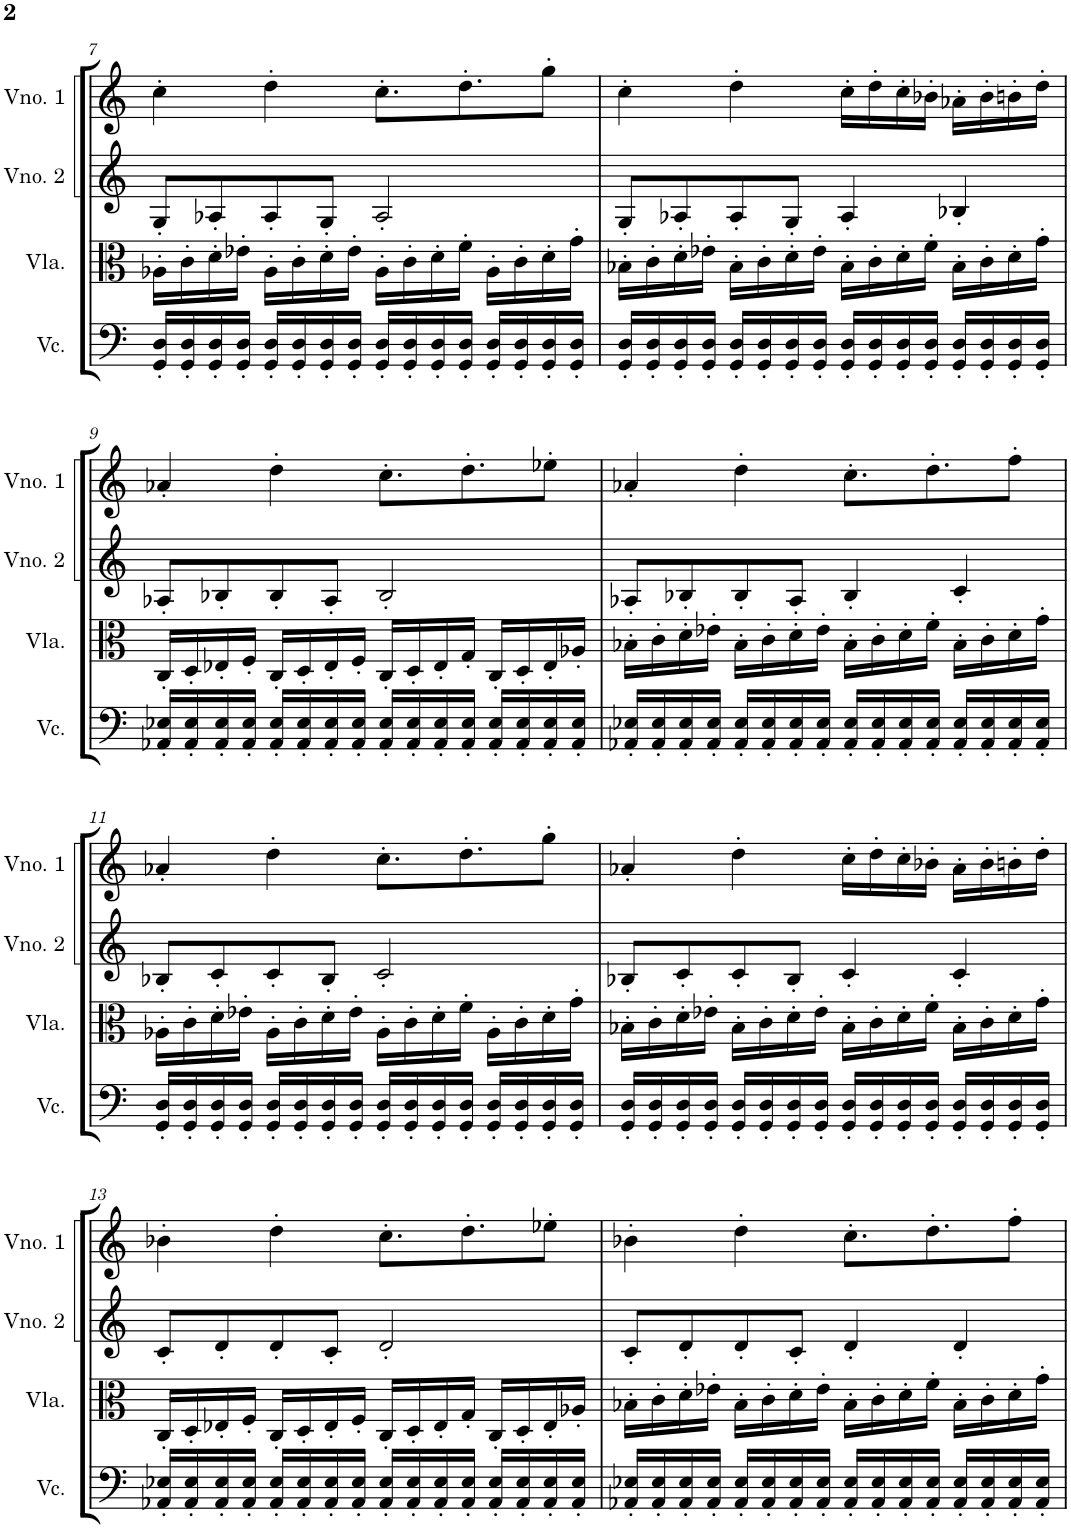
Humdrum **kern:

**kern	**kern	**kern	**kern
*part4	*part3	*part2	*part1
*staff4	*staff3	*staff2	*staff1
*I"Violoncelo	*I"Viola	*I"Violino 2	*I"Violino 1
*I'Vc.	*I'Vla.	*I'Vno. 2	*I'Vno. 1
!!LO:PB:g=z
*clefF4	*clefC3	*clefG2	*clefG2
*k[]	*k[]	*k[]	*k[]
*M4/4	*M4/4	*M4/4	*M4/4
=7	=7	=7	=7
16GG/' 16D/'LL	16A-X'\LL	8G'/L	4cc'\
16GG/' 16D/'	16c'\	.	.
16GG/' 16D/'	16d'\	8A-X'/	.
16GG/' 16D/'JJ	16e-X'\JJ	.	.
16GG/' 16D/'LL	16A-'\LL	8A-'/	4dd'\
16GG/' 16D/'	16c'\	.	.
16GG/' 16D/'	16d'\	8G'/J	.
16GG/' 16D/'JJ	16e-'\JJ	.	.
16GG/' 16D/'LL	16A-'\LL	2A-'/	8.cc'\L
16GG/' 16D/'	16c'\	.	.
16GG/' 16D/'	16d'\	.	.
16GG/' 16D/'JJ	16f'\JJ	.	8.dd'\
16GG/' 16D/'LL	16A-'\LL	.	.
16GG/' 16D/'	16c'\	.	.
16GG/' 16D/'	16d'\	.	8gg'\J
16GG/' 16D/'JJ	16g'\JJ	.	.
=8	=8	=8	=8
16GG/' 16D/'LL	16B-X'\LL	8G'/L	4cc'\
16GG/' 16D/'	16c'\	.	.
16GG/' 16D/'	16d'\	8A-X'/	.
16GG/' 16D/'JJ	16e-X'\JJ	.	.
16GG/' 16D/'LL	16B-'\LL	8A-'/	4dd'\
16GG/' 16D/'	16c'\	.	.
16GG/' 16D/'	16d'\	8G'/J	.
16GG/' 16D/'JJ	16e-'\JJ	.	.
16GG/' 16D/'LL	16B-'\LL	4A-'/	16cc'\LL
16GG/' 16D/'	16c'\	.	16dd'\
16GG/' 16D/'	16d'\	.	16cc'\
16GG/' 16D/'JJ	16f'\JJ	.	16b-X'\JJ
16GG/' 16D/'LL	16B-'\LL	4B-X'/	16a-X'\LL
16GG/' 16D/'	16c'\	.	16b-'\
16GG/' 16D/'	16d'\	.	16bn'\
16GG/' 16D/'JJ	16g'\JJ	.	16dd'\JJ
!!LO:LB:g=z
=9	=9	=9	=9
16AA-X/' 16E-X/'LL	16C'/LL	8A-X'/L	4a-X'/
16AA-/' 16E-/'	16D'/	.	.
16AA-/' 16E-/'	16E-X'/	8B-X'/	.
16AA-/' 16E-/'JJ	16F'/JJ	.	.
16AA-/' 16E-/'LL	16C'/LL	8B-'/	4dd'\
16AA-/' 16E-/'	16D'/	.	.
16AA-/' 16E-/'	16E-'/	8A-'/J	.
16AA-/' 16E-/'JJ	16F'/JJ	.	.
16AA-/' 16E-/'LL	16C'/LL	2B-'/	8.cc'\L
16AA-/' 16E-/'	16D'/	.	.
16AA-/' 16E-/'	16E-'/	.	.
16AA-/' 16E-/'JJ	16G'/JJ	.	8.dd'\
16AA-/' 16E-/'LL	16C'/LL	.	.
16AA-/' 16E-/'	16D'/	.	.
16AA-/' 16E-/'	16E-'/	.	8ee-X'\J
16AA-/' 16E-/'JJ	16A-X'/JJ	.	.
=10	=10	=10	=10
16AA-X/' 16E-X/'LL	16B-X'\LL	8A-X'/L	4a-X'/
16AA-/' 16E-/'	16c'\	.	.
16AA-/' 16E-/'	16d'\	8B-X'/	.
16AA-/' 16E-/'JJ	16e-X'\JJ	.	.
16AA-/' 16E-/'LL	16B-'\LL	8B-'/	4dd'\
16AA-/' 16E-/'	16c'\	.	.
16AA-/' 16E-/'	16d'\	8A-'/J	.
16AA-/' 16E-/'JJ	16e-'\JJ	.	.
16AA-/' 16E-/'LL	16B-'\LL	4B-'/	8.cc'\L
16AA-/' 16E-/'	16c'\	.	.
16AA-/' 16E-/'	16d'\	.	.
16AA-/' 16E-/'JJ	16f'\JJ	.	8.dd'\
16AA-/' 16E-/'LL	16B-'\LL	4c'/	.
16AA-/' 16E-/'	16c'\	.	.
16AA-/' 16E-/'	16d'\	.	8ff'\J
16AA-/' 16E-/'JJ	16g'\JJ	.	.
!!LO:LB:g=z
=11	=11	=11	=11
16GG/' 16D/'LL	16A-X'\LL	8B-X'/L	4a-X'/
16GG/' 16D/'	16c'\	.	.
16GG/' 16D/'	16d'\	8c'/	.
16GG/' 16D/'JJ	16e-X'\JJ	.	.
16GG/' 16D/'LL	16A-'\LL	8c'/	4dd'\
16GG/' 16D/'	16c'\	.	.
16GG/' 16D/'	16d'\	8B-'/J	.
16GG/' 16D/'JJ	16e-'\JJ	.	.
16GG/' 16D/'LL	16A-'\LL	2c'/	8.cc'\L
16GG/' 16D/'	16c'\	.	.
16GG/' 16D/'	16d'\	.	.
16GG/' 16D/'JJ	16f'\JJ	.	8.dd'\
16GG/' 16D/'LL	16A-'\LL	.	.
16GG/' 16D/'	16c'\	.	.
16GG/' 16D/'	16d'\	.	8gg'\J
16GG/' 16D/'JJ	16g'\JJ	.	.
=12	=12	=12	=12
16GG/' 16D/'LL	16B-X'\LL	8B-X'/L	4a-X'/
16GG/' 16D/'	16c'\	.	.
16GG/' 16D/'	16d'\	8c'/	.
16GG/' 16D/'JJ	16e-X'\JJ	.	.
16GG/' 16D/'LL	16B-'\LL	8c'/	4dd'\
16GG/' 16D/'	16c'\	.	.
16GG/' 16D/'	16d'\	8B-'/J	.
16GG/' 16D/'JJ	16e-'\JJ	.	.
16GG/' 16D/'LL	16B-'\LL	4c'/	16cc'\LL
16GG/' 16D/'	16c'\	.	16dd'\
16GG/' 16D/'	16d'\	.	16cc'\
16GG/' 16D/'JJ	16f'\JJ	.	16b-X'\JJ
16GG/' 16D/'LL	16B-'\LL	4c'/	16a-'\LL
16GG/' 16D/'	16c'\	.	16b-'\
16GG/' 16D/'	16d'\	.	16bn'\
16GG/' 16D/'JJ	16g'\JJ	.	16dd'\JJ
!!LO:LB:g=z
=13	=13	=13	=13
16AA-X/' 16E-X/'LL	16C'/LL	8c'/L	4b-X'\
16AA-/' 16E-/'	16D'/	.	.
16AA-/' 16E-/'	16E-X'/	8d'/	.
16AA-/' 16E-/'JJ	16F'/JJ	.	.
16AA-/' 16E-/'LL	16C'/LL	8d'/	4dd'\
16AA-/' 16E-/'	16D'/	.	.
16AA-/' 16E-/'	16E-'/	8c'/J	.
16AA-/' 16E-/'JJ	16F'/JJ	.	.
16AA-/' 16E-/'LL	16C'/LL	2d'/	8.cc'\L
16AA-/' 16E-/'	16D'/	.	.
16AA-/' 16E-/'	16E-'/	.	.
16AA-/' 16E-/'JJ	16G'/JJ	.	8.dd'\
16AA-/' 16E-/'LL	16C'/LL	.	.
16AA-/' 16E-/'	16D'/	.	.
16AA-/' 16E-/'	16E-'/	.	8ee-X'\J
16AA-/' 16E-/'JJ	16A-X'/JJ	.	.
=14	=14	=14	=14
16AA-X/' 16E-X/'LL	16B-X'\LL	8c'/L	4b-X'\
16AA-/' 16E-/'	16c'\	.	.
16AA-/' 16E-/'	16d'\	8d'/	.
16AA-/' 16E-/'JJ	16e-X'\JJ	.	.
16AA-/' 16E-/'LL	16B-'\LL	8d'/	4dd'\
16AA-/' 16E-/'	16c'\	.	.
16AA-/' 16E-/'	16d'\	8c'/J	.
16AA-/' 16E-/'JJ	16e-'\JJ	.	.
16AA-/' 16E-/'LL	16B-'\LL	4d'/	8.cc'\L
16AA-/' 16E-/'	16c'\	.	.
16AA-/' 16E-/'	16d'\	.	.
16AA-/' 16E-/'JJ	16f'\JJ	.	8.dd'\
16AA-/' 16E-/'LL	16B-'\LL	4d'/	.
16AA-/' 16E-/'	16c'\	.	.
16AA-/' 16E-/'	16d'\	.	8ff'\J
16AA-/' 16E-/'JJ	16g'\JJ	.	.
=	=	=	=
*-	*-	*-	*-
